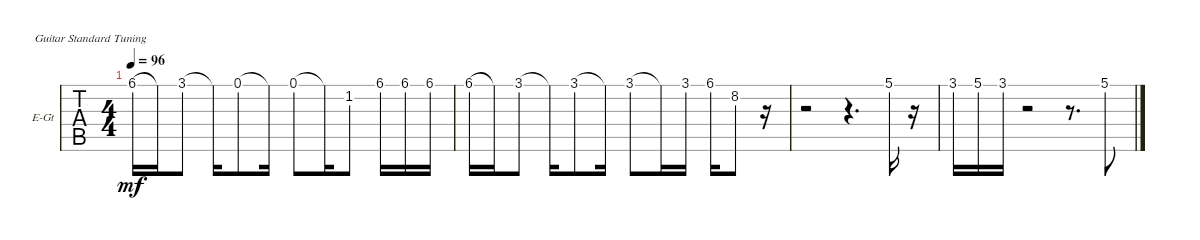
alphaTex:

\bracketExtendMode nobrackets
\firstSystemTrackNameOrientation horizontal
\otherSystemsTrackNameOrientation horizontal
\defaultBarNumberDisplay FirstOfSystem
\track ("vocal" "E-Gt") {instrument electricguitarclean}
\staff {tabs}
\tuning (E4 B3 G3 D3 A2 E2)
\ts (4 4)
\tempo 96
\clef g2
\scale
0.333333
\ks c
6.1.16{dy mf} 6.1{t}.16 3.1.8 3.1{t}.16 0.1.8 0.1{t}.16 0.1.8 0.1{t}.16 1.2.8 6.1.16 6.1.16 6.1.16 |
\scale
0.333333 6.1.16 6.1{t}.16 3.1.8 3.1{t}.16 3.1.8 3.1{t}.16 3.1.8 3.1{t}.16 3.1.16 6.1.16 8.2.8 r.16 |
r.2 r.4{d} 5.1.16 r.16 |
3.1.16 5.1.16 3.1.16 r.2 r.8{d} 5.1.8
